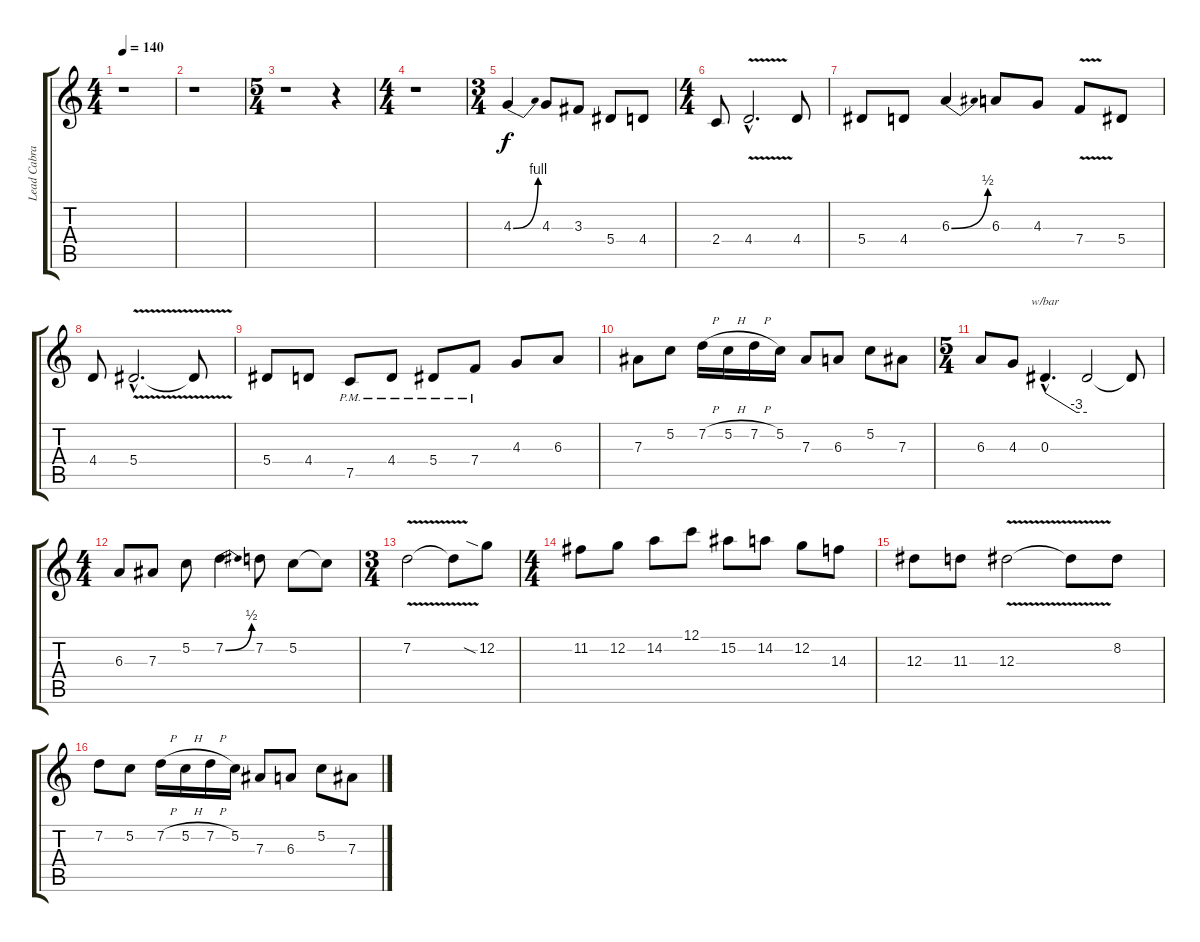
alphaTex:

\track ("Lead Cabra" "Lead Cabra") {instrument distortionguitar}
\staff {score tabs}
\tuning (C4 G3 Eb3 Bb2 F2 C2) {hide}
\ts (4 4)
\tempo 140
\clef g2
\ks c
r.1{dy f} |
r.1 |
\ts (5 4)
r.1 r.4 |
\ts (4 4)
r.1 |
\ts (3 4)
4.3{be (bend 0 0 60 4)}.4 4.3.8 3.3.8 5.4.8 4.4.8 |
\ts (4 4)
2.4.8 4.4{v hac}.2{d} 4.4.8 |
5.4.8 4.4.8 6.3{be (bend 0 0 60 2)}.4 6.3.8 4.3.8 7.4{v}.8 5.4.8 |
4.4.8 5.4{v hac}.2{d} 5.4{t}.8 |
5.4.8 4.4.8 7.5{pm}.8 4.4{pm}.8 5.4{pm}.8 7.4{pm}.8 4.3.8 6.3.8 |
7.3.8 5.2.8 7.2{h}.16 5.2{h}.16 7.2{h}.16 5.2.16 7.3.8 6.3.8 5.2.8 7.3.8 |
\ts (5 4)
6.3.8 4.3.8 0.3{hac}.4{d tbe (custom default 0 0 45 -12 60 -12)} 0.3{t}.2 0.3{t}.8 |
\ts (4 4)
6.3.8 7.3.8 5.2.8 7.2{be (bend 0 0 60 2)}.4 7.2.8 5.2.8 5.2{t}.8 |
\ts (3 4)
7.2{v}.2 7.2{t}.8 12.2{sia}.8 |
\ts (4 4)
11.2.8 12.2.8 14.2.8 12.1.8 15.2.8 14.2.8 12.2.8 14.3.8 |
12.3.8 11.3.8 12.3{v}.2 12.3{t}.8 8.2.8 |
7.2.8 5.2.8 7.2{h}.16 5.2{h}.16 7.2{h}.16 5.2.16 7.3.8 6.3.8 5.2.8 7.3.8
